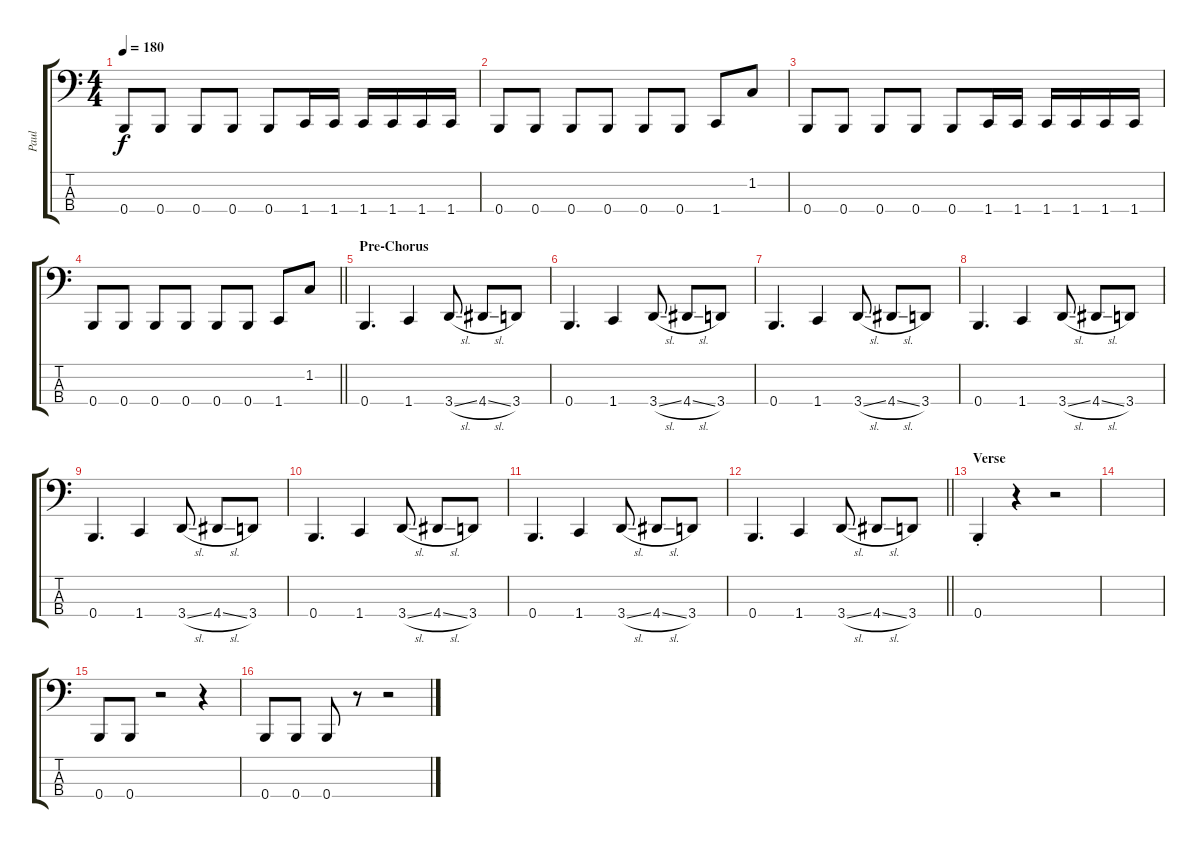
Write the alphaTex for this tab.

\track ("Paul" "Paul") {instrument electricbasspick}
\staff {score tabs}
\tuning (E2 B1 Gb1 B0) {hide}
\ts (4 4)
\tempo 180
\clef f4
\ks c
0.4.8{dy f} 0.4.8 0.4.8 0.4.8 0.4.8 1.4.16 1.4.16 1.4.16 1.4.16 1.4.16 1.4.16 |
0.4.8 0.4.8 0.4.8 0.4.8 0.4.8 0.4.8 1.4.8 1.2.8 |
0.4.8 0.4.8 0.4.8 0.4.8 0.4.8 1.4.16 1.4.16 1.4.16 1.4.16 1.4.16 1.4.16 |
\barLineRight lightlight
0.4.8 0.4.8 0.4.8 0.4.8 0.4.8 0.4.8 1.4.8 1.2.8 |
\section ("" "Pre-Chorus")
0.4.4{d} 1.4.4 3.4{sl}.8 4.4{sl}.8 3.4.8 |
0.4.4{d} 1.4.4 3.4{sl}.8 4.4{sl}.8 3.4.8 |
0.4.4{d} 1.4.4 3.4{sl}.8 4.4{sl}.8 3.4.8 |
0.4.4{d} 1.4.4 3.4{sl}.8 4.4{sl}.8 3.4.8 |
0.4.4{d} 1.4.4 3.4{sl}.8 4.4{sl}.8 3.4.8 |
0.4.4{d} 1.4.4 3.4{sl}.8 4.4{sl}.8 3.4.8 |
0.4.4{d} 1.4.4 3.4{sl}.8 4.4{sl}.8 3.4.8 |
\barLineRight lightlight
0.4.4{d} 1.4.4 3.4{sl}.8 4.4{sl}.8 3.4.8 |
\section ("" "Verse")
0.4{st}.4 r.4 r.2 |
|
0.4.8 0.4.8 r.2 r.4 |
0.4.8 0.4.8 0.4.8 r.8 r.2
